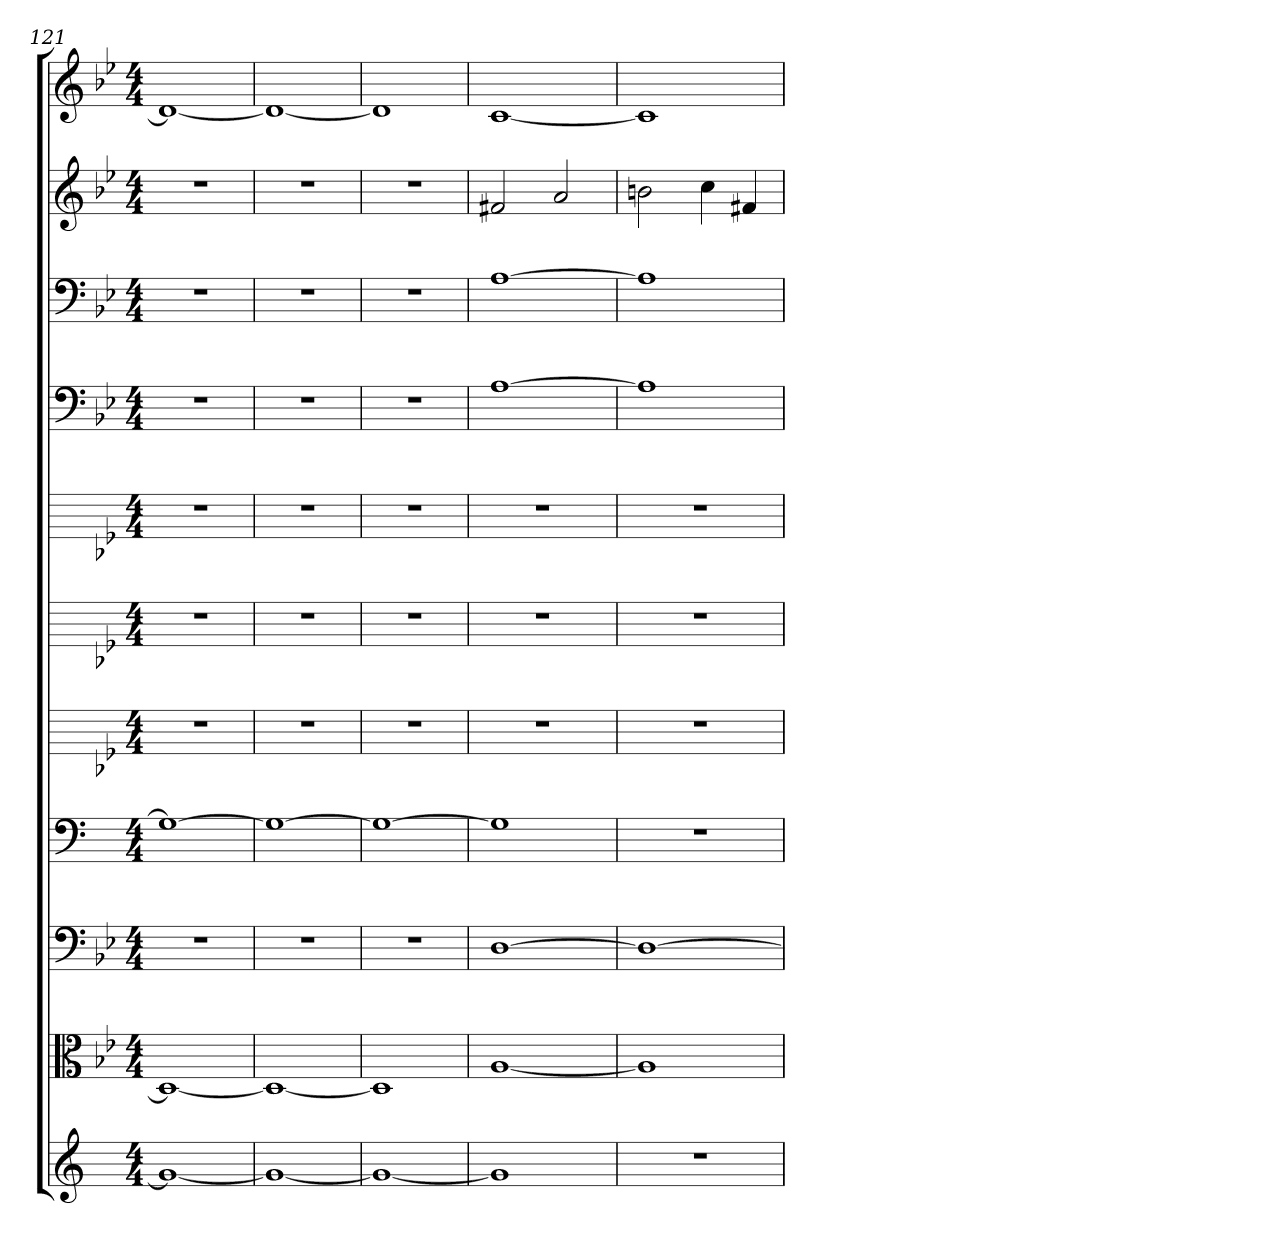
**kern	**kern	**kern	**kern	**kern	**kern	**kern	**kern	**kern	**kern	**kern
*part11	*part10	*part9	*part8	*part7	*part6	*part5	*part4	*part3	*part2	*part1
*staff11	*staff10	*staff9	*staff8	*staff7	*staff6	*staff5	*staff4	*staff3	*staff2	*staff1
*	*clefC3	*clefF4	*	*	*	*	*clefF4	*clefF4	*	*
*k[]	*k[b-e-]	*k[b-e-]	*k[]	*k[b-e-]	*k[b-e-]	*k[b-e-]	*k[b-e-]	*k[b-e-]	*k[b-e-]	*k[b-e-]
*M4/4	*M4/4	*M4/4	*M4/4	*M4/4	*M4/4	*M4/4	*M4/4	*M4/4	*M4/4	*M4/4
=121	=121	=121	=121	=121	=121	=121	=121	=121	=121	=121
1g_	1D_	1r	1G_	1r	1r	1r	1r	1r	1r	1d_
=122	=122	=122	=122	=122	=122	=122	=122	=122	=122	=122
1g_	1D_	1r	1G_	1r	1r	1r	1r	1r	1r	1d_
=123	=123	=123	=123	=123	=123	=123	=123	=123	=123	=123
1g_	1D]	1r	1G_	1r	1r	1r	1r	1r	1r	1d]
=124	=124	=124	=124	=124	=124	=124	=124	=124	=124	=124
1g]	[1A	[1D	1G]	1r	1r	1r	[1A	[1A	2f#X	[1c
.	.	.	.	.	.	.	.	.	2a	.
=125	=125	=125	=125	=125	=125	=125	=125	=125	=125	=125
1r	1A]	1D_	1r	1r	1r	1r	1A]	1A]	2bn	1c]
.	.	.	.	.	.	.	.	.	4cc	.
.	.	.	.	.	.	.	.	.	4f#X	.
=	=	=	=	=	=	=	=	=	=	=
*-	*-	*-	*-	*-	*-	*-	*-	*-	*-	*-
